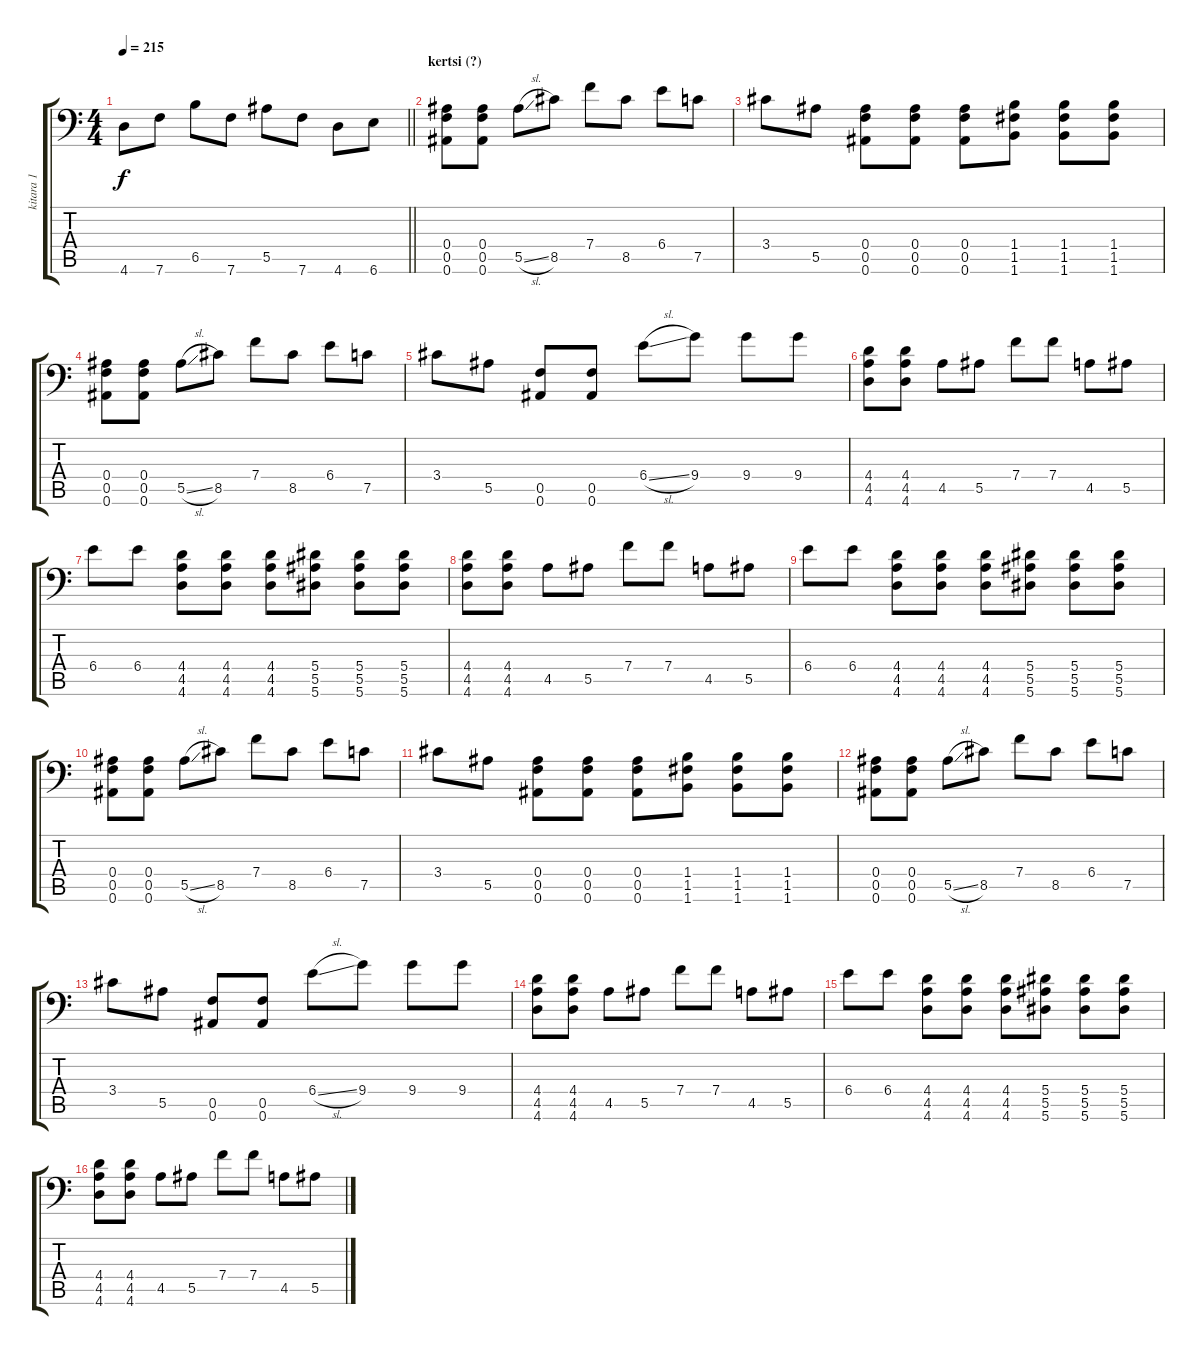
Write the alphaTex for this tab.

\track ("kitara 1" "kitara 1") {instrument overdrivenguitar}
\staff {score tabs}
\tuning (C4 G3 Eb3 Bb2 F2 Bb1) {hide}
\ts (4 4)
\tempo 215
\clef f4
\barLineRight lightlight
\ks c
4.6.8{dy f} 7.6.8 6.5.8 7.6.8 5.5.8 7.6.8 4.6.8 6.6.8 |
\section ("" "kertsi (?)")
(0.4 0.5 0.6).8 (0.4 0.5 0.6).8 5.5{sl}.8 8.5.8 7.4.8 8.5.8 6.4.8 7.5.8 |
3.4.8 5.5.8 (0.4 0.5 0.6).8 (0.4 0.5 0.6).8 (0.4 0.5 0.6).8 (1.4 1.5 1.6).8 (1.4 1.5 1.6).8 (1.4 1.5 1.6).8 |
(0.4 0.5 0.6).8 (0.4 0.5 0.6).8 5.5{sl}.8 8.5.8 7.4.8 8.5.8 6.4.8 7.5.8 |
3.4.8 5.5.8 (0.5 0.6).8 (0.5 0.6).8 6.4{sl}.8 9.4.8 9.4.8 9.4.8 |
(4.4 4.5 4.6).8 (4.4 4.5 4.6).8 4.5.8 5.5.8 7.4.8 7.4.8 4.5.8 5.5.8 |
6.4.8 6.4.8 (4.4 4.5 4.6).8 (4.4 4.5 4.6).8 (4.4 4.5 4.6).8 (5.4 5.5 5.6).8 (5.4 5.5 5.6).8 (5.4 5.5 5.6).8 |
(4.4 4.5 4.6).8 (4.4 4.5 4.6).8 4.5.8 5.5.8 7.4.8 7.4.8 4.5.8 5.5.8 |
6.4.8 6.4.8 (4.4 4.5 4.6).8 (4.4 4.5 4.6).8 (4.4 4.5 4.6).8 (5.4 5.5 5.6).8 (5.4 5.5 5.6).8 (5.4 5.5 5.6).8 |
(0.4 0.5 0.6).8 (0.4 0.5 0.6).8 5.5{sl}.8 8.5.8 7.4.8 8.5.8 6.4.8 7.5.8 |
3.4.8 5.5.8 (0.4 0.5 0.6).8 (0.4 0.5 0.6).8 (0.4 0.5 0.6).8 (1.4 1.5 1.6).8 (1.4 1.5 1.6).8 (1.4 1.5 1.6).8 |
(0.4 0.5 0.6).8 (0.4 0.5 0.6).8 5.5{sl}.8 8.5.8 7.4.8 8.5.8 6.4.8 7.5.8 |
3.4.8 5.5.8 (0.5 0.6).8 (0.5 0.6).8 6.4{sl}.8 9.4.8 9.4.8 9.4.8 |
(4.4 4.5 4.6).8 (4.4 4.5 4.6).8 4.5.8 5.5.8 7.4.8 7.4.8 4.5.8 5.5.8 |
6.4.8 6.4.8 (4.4 4.5 4.6).8 (4.4 4.5 4.6).8 (4.4 4.5 4.6).8 (5.4 5.5 5.6).8 (5.4 5.5 5.6).8 (5.4 5.5 5.6).8 |
(4.4 4.5 4.6).8 (4.4 4.5 4.6).8 4.5.8 5.5.8 7.4.8 7.4.8 4.5.8 5.5.8
